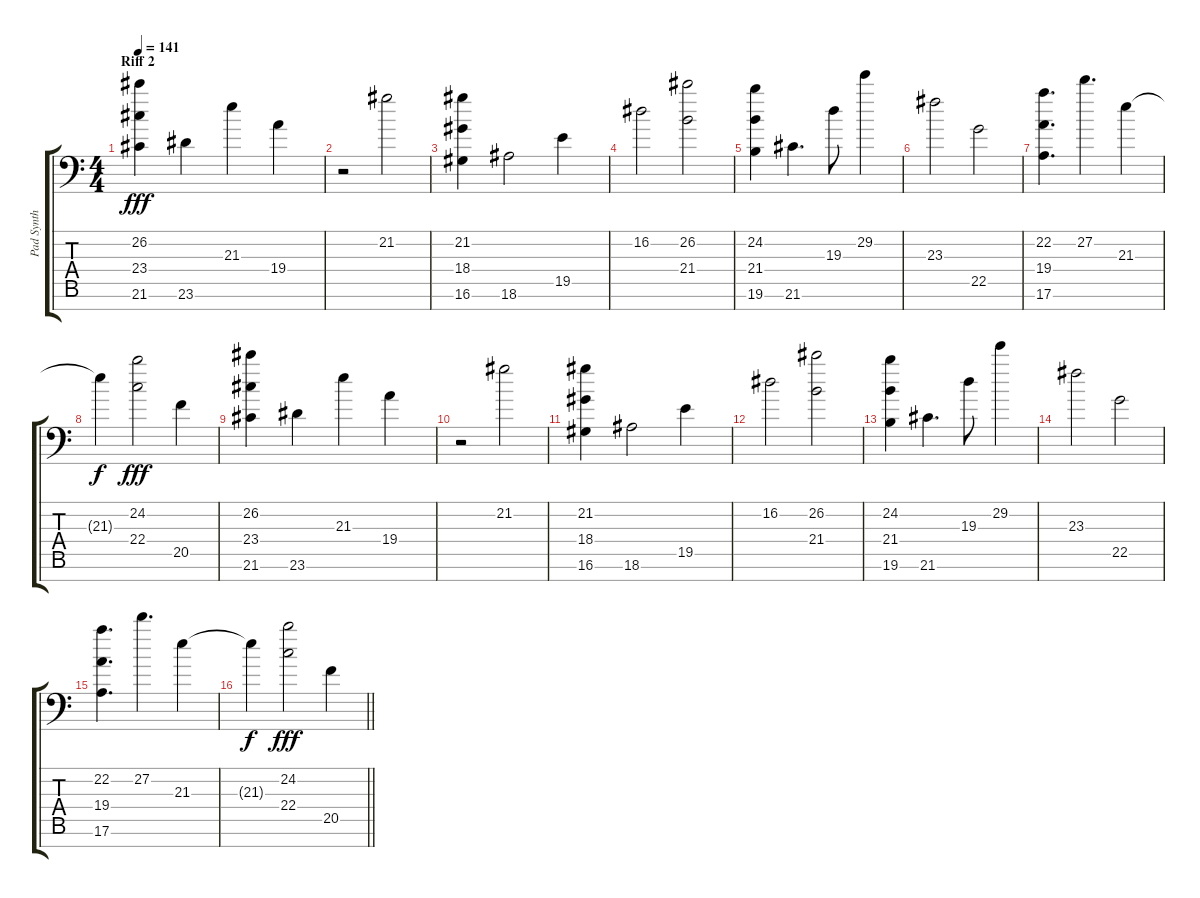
\track ("Pad Synth" "Pad Synth") {instrument pad3polysynth}
\staff {score tabs}
\tuning (C8 B3 G3 D3 A2 E2 C-1) {hide}
\ts (4 4)
\section ("" "Riff 2")
\tempo 141
\clef f4
\ks c
(26.2 23.4 21.6).4{dy fff} 23.6.4 21.3.4 19.4.4 |
r.2 21.2.2 |
(21.2 18.4 16.6).4 18.6.2 19.5.4 |
16.2.2 (26.2 21.4).2 |
(24.2 21.4 19.6).4 21.6.4{d} 19.3.8 29.2.4 |
23.3.2 22.5.2 |
(22.2 19.4 17.6).4{d} 27.2.4{d} 21.3.4 |
21.3{t}.4{dy f} (24.2 22.4).2{dy fff} 20.5.4 |
(26.2 23.4 21.6).4 23.6.4 21.3.4 19.4.4 |
r.2 21.2.2 |
(21.2 18.4 16.6).4 18.6.2 19.5.4 |
16.2.2 (26.2 21.4).2 |
(24.2 21.4 19.6).4 21.6.4{d} 19.3.8 29.2.4 |
23.3.2 22.5.2 |
(22.2 19.4 17.6).4{d} 27.2.4{d} 21.3.4 |
\barLineRight lightlight
21.3{t}.4{dy f} (24.2 22.4).2{dy fff} 20.5.4
